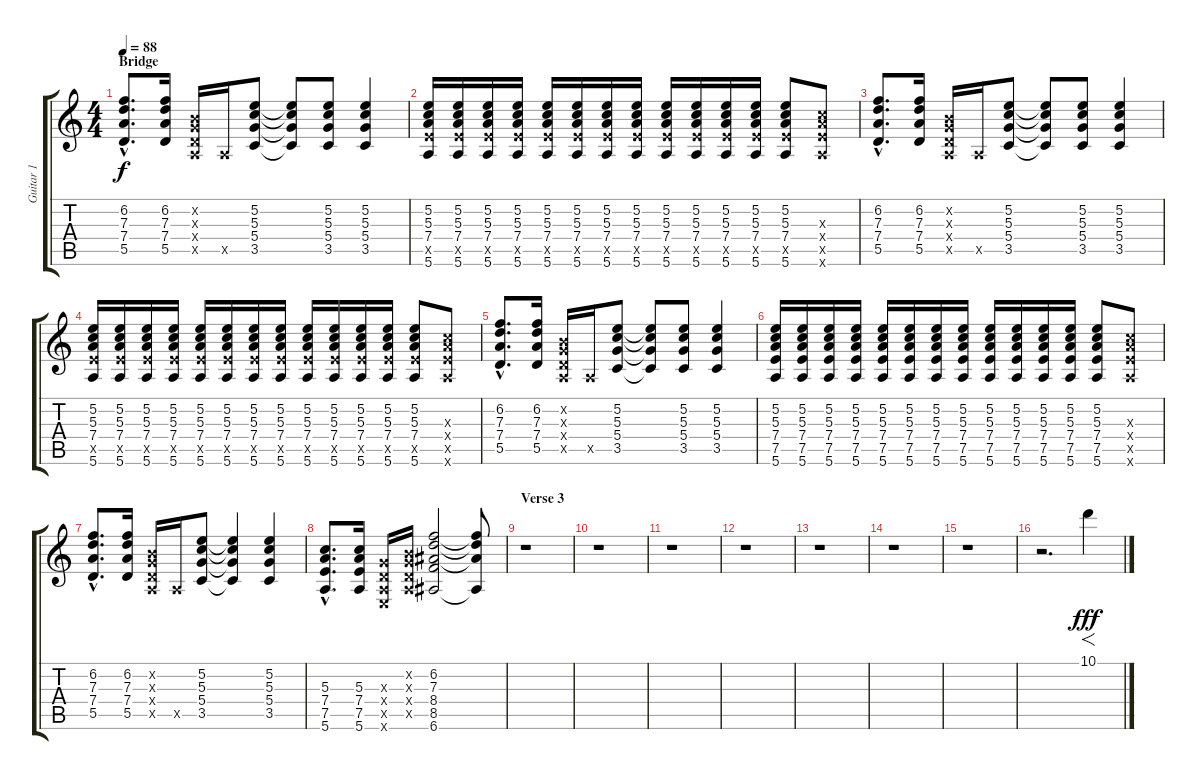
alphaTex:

\track ("Guitar 1" "Guitar 1") {instrument electricguitarclean}
\staff {score tabs}
\tuning (E4 B3 G3 D3 A2 E2) {hide}
\ts (4 4)
\section ("" "Bridge")
\tempo 88
\clef g2
\ks c
(6.2{hac} 7.3{hac} 7.4{hac} 5.5{hac}).8{d dy f} (6.2 7.3 7.4 5.5).16 (0.2{x} 0.3{x} 0.4{x} 0.5{x}).16 0.5{x}.16 (5.2 5.3 5.4 3.5).8 (5.2{t} 5.3{t} 5.4{t} 3.5{t}).8 (5.2 5.3 5.4 3.5).8 (5.2 5.3 5.4 3.5).4 |
(5.2 5.3 7.4 7.5{x} 5.6).16 (5.2 5.3 7.4 7.5{x} 5.6).16 (5.2 5.3 7.4 7.5{x} 5.6).16 (5.2 5.3 7.4 7.5{x} 5.6).16 (5.2 5.3 7.4 7.5{x} 5.6).16 (5.2 5.3 7.4 7.5{x} 5.6).16 (5.2 5.3 7.4 7.5{x} 5.6).16 (5.2 5.3 7.4 7.5{x} 5.6).16 (5.2 5.3 7.4 7.5{x} 5.6).16 (5.2 5.3 7.4 7.5{x} 5.6).16 (5.2 5.3 7.4 7.5{x} 5.6).16 (5.2 5.3 7.4 7.5{x} 5.6).16 (5.2 5.3 7.4 7.5{x} 5.6).8 (5.3{x} 7.4{x} 7.5{x} 5.6{x}).8 |
(6.2{hac} 7.3{hac} 7.4{hac} 5.5{hac}).8{d} (6.2 7.3 7.4 5.5).16 (0.2{x} 0.3{x} 0.4{x} 0.5{x}).16 0.5{x}.16 (5.2 5.3 5.4 3.5).8 (5.2{t} 5.3{t} 5.4{t} 3.5{t}).8 (5.2 5.3 5.4 3.5).8 (5.2 5.3 5.4 3.5).4 |
(5.2 5.3 7.4 7.5{x} 5.6).16 (5.2 5.3 7.4 7.5{x} 5.6).16 (5.2 5.3 7.4 7.5{x} 5.6).16 (5.2 5.3 7.4 7.5{x} 5.6).16 (5.2 5.3 7.4 7.5{x} 5.6).16 (5.2 5.3 7.4 7.5{x} 5.6).16 (5.2 5.3 7.4 7.5{x} 5.6).16 (5.2 5.3 7.4 7.5{x} 5.6).16 (5.2 5.3 7.4 7.5{x} 5.6).16 (5.2 5.3 7.4 7.5{x} 5.6).16 (5.2 5.3 7.4 7.5{x} 5.6).16 (5.2 5.3 7.4 7.5{x} 5.6).16 (5.2 5.3 7.4 7.5{x} 5.6).8 (5.3{x} 7.4{x} 7.5{x} 5.6{x}).8 |
(6.2{hac} 7.3{hac} 7.4{hac} 5.5{hac}).8{d} (6.2 7.3 7.4 5.5).16 (0.2{x} 0.3{x} 0.4{x} 0.5{x}).16 0.5{x}.16 (5.2 5.3 5.4 3.5).8 (5.2{t} 5.3{t} 5.4{t} 3.5{t}).8 (5.2 5.3 5.4 3.5).8 (5.2 5.3 5.4 3.5).4 |
(5.2 5.3 7.4 7.5 5.6).16 (5.2 5.3 7.4 7.5 5.6).16 (5.2 5.3 7.4 7.5 5.6).16 (5.2 5.3 7.4 7.5 5.6).16 (5.2 5.3 7.4 7.5 5.6).16 (5.2 5.3 7.4 7.5 5.6).16 (5.2 5.3 7.4 7.5 5.6).16 (5.2 5.3 7.4 7.5 5.6).16 (5.2 5.3 7.4 7.5 5.6).16 (5.2 5.3 7.4 7.5 5.6).16 (5.2 5.3 7.4 7.5 5.6).16 (5.2 5.3 7.4 7.5 5.6).16 (5.2 5.3 7.4 7.5 5.6).8 (5.3{x} 7.4{x} 7.5{x} 5.6{x}).8 |
(6.2{hac} 7.3{hac} 7.4{hac} 5.5{hac}).8{d} (6.2 7.3 7.4 5.5).16 (0.2{x} 0.3{x} 0.4{x} 0.5{x}).16 0.5{x}.16 (5.2 5.3 5.4 3.5).8 (5.2{t} 5.3{t} 5.4{t} 3.5{t}).4 (5.2 5.3 5.4 3.5).4 |
(5.3{hac} 7.4{hac} 7.5{hac} 5.6{hac}).8{d} (5.3 7.4 7.5 5.6).16 (0.3{x} 0.4{x} 0.5{x} 0.6{x}).16 (0.2{x} 0.3{x} 0.4{x} 0.5{x}).16 (6.2 7.3 8.4 8.5 6.6).2 (6.2{t} 7.3{t} 8.4{t} 6.6{t}).8 |
\section ("" "Verse 3")
r.1 |
r.1 |
r.1 |
r.1 |
r.1 |
r.1 |
r.1 |
r.2{d} 10.1.4{f dy fff}
